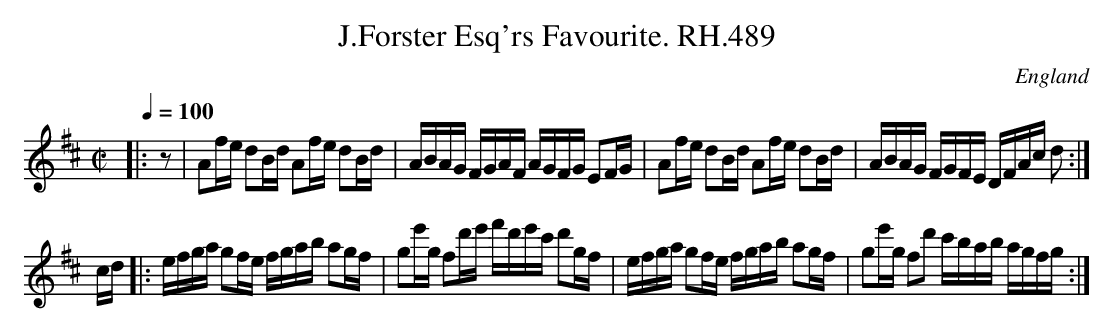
X:1
T:J.Forster Esq'rs Favourite. RH.489
L:1/16
M:C|
O:England
Q:1/4=100
K:D
|:z2|A2fe d2Bd A2fe d2Bd|ABAG FGAF AGFG E2FG|\
A2fe d2Bd A2fe d2Bd|ABAG FGFE DFAc d2:|!
cd|:efga g2fe fgab a2gf|g2e'g f2d'e' f'd'e'c' d'2gf|\
efga g2fe fgab a2gf|g2e'g f2d'2 c'bab agfg:|
